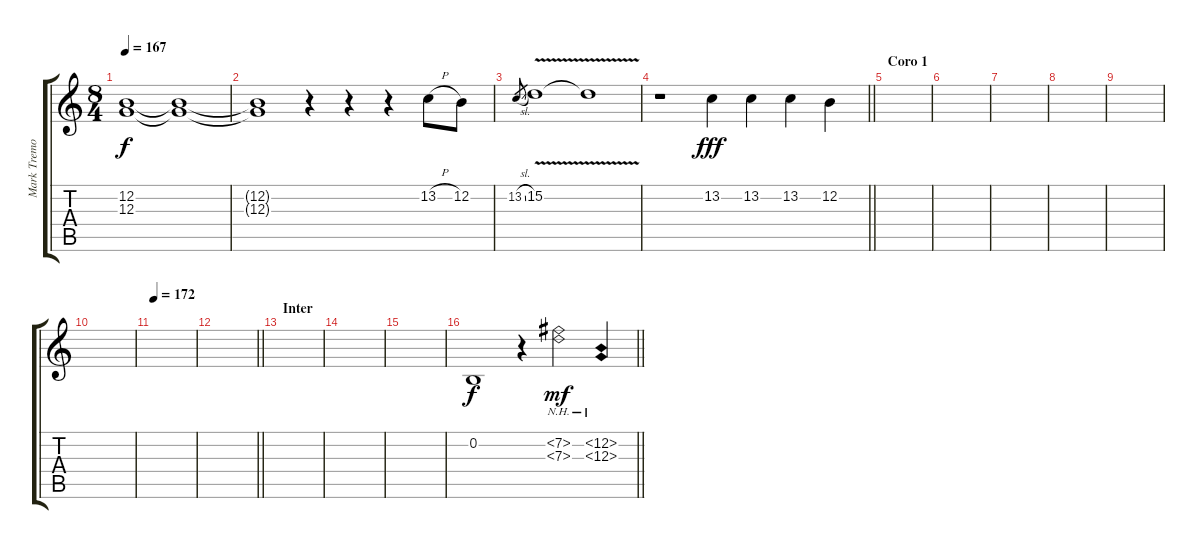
\track ("Mark Tremonti [Guitar Delay]" "Mark Tremo") {instrument fx4atmosphere}
\staff {score tabs}
\tuning (D4 B3 G3 D3 G2 D2) {hide}
\ts (8 4)
\tempo 167
\clef g2
\ks c
(12.2{t} 12.3{t}).1{dy f volume 1} (12.2{t} 12.3{t}).1 |
(12.2{t} 12.3{t}).1 r.4 r.4 r.4 13.2{h}.8{volume 8} 12.2.8 |
13.2{sl}.8{gr} 15.2{v}.1{volume 2} 15.2{t}.1 |
\barLineRight lightlight
r.1 13.2.4{dy fff volume 5} 13.2.4 13.2.4 12.2.4 |
\section ("" "Coro 1")
|
|
|
|
|
|
\tempo 172
|
\barLineRight lightlight
|
\section ("" "Inter")
|
|
|
\barLineRight lightlight
0.2.1{dy f} r.4 (7.2{nh} 7.3{nh}).2{dy mf volume 10} (12.2{nh} 12.3{nh}).4
